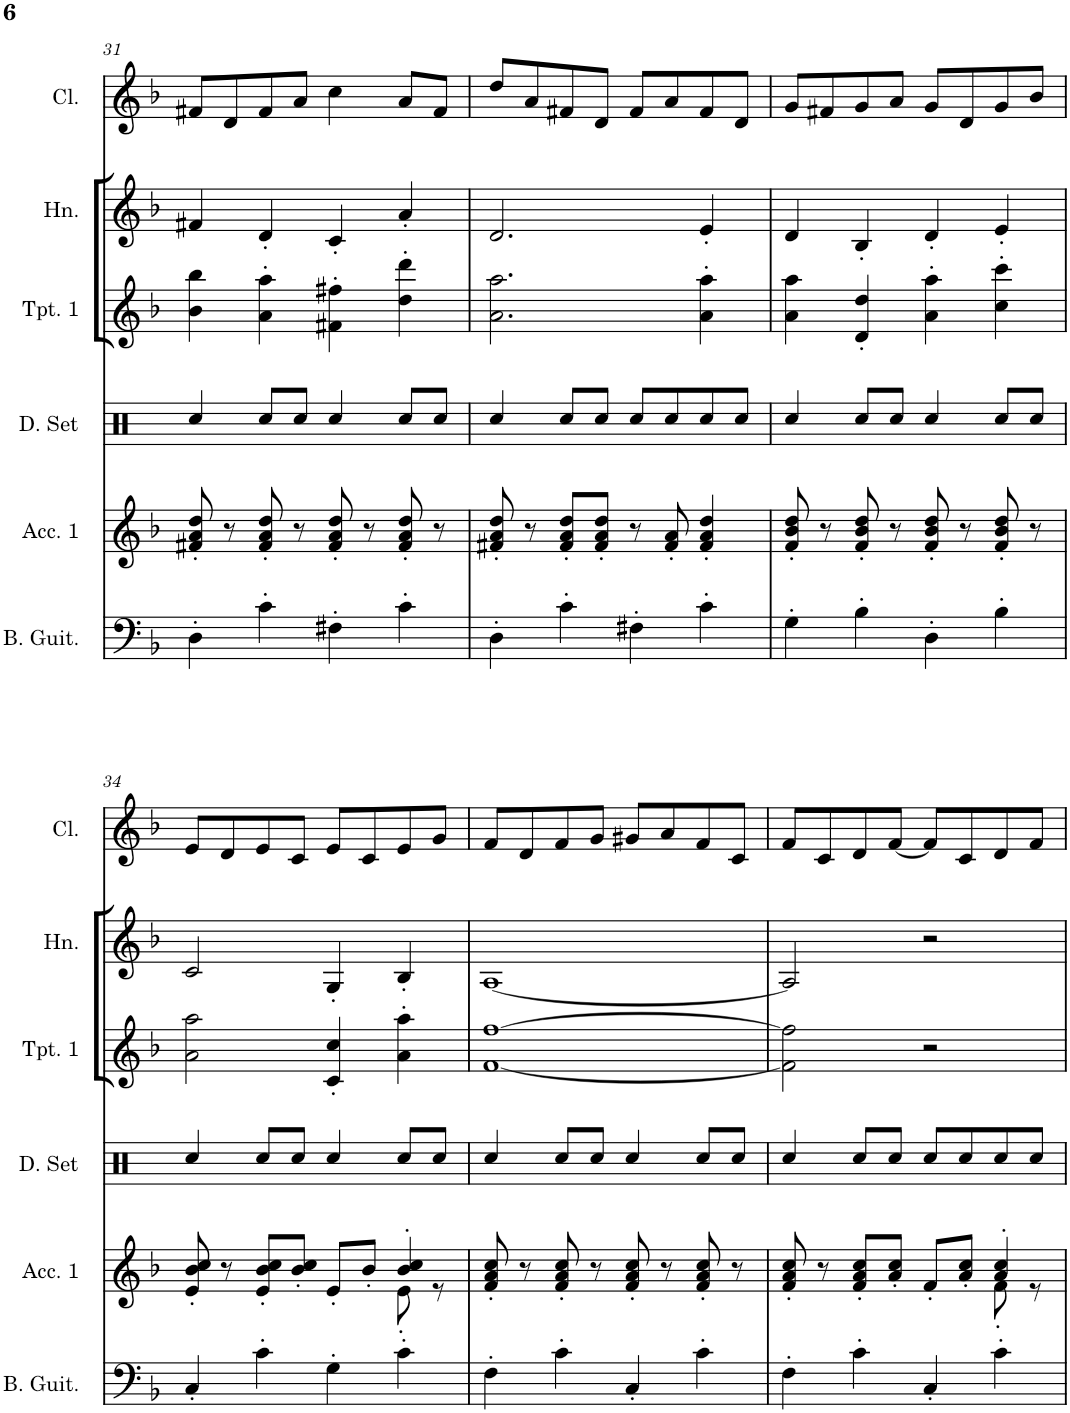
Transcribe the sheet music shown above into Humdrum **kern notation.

**kern	**kern	**kern	**kern	**kern	**kern
*part6	*part5	*part4	*part3	*part2	*part1
*staff6	*staff5	*staff4	*staff3	*staff2	*staff1
*I"Bass Guitar	*I"Accordion 1	*I"Drumset	*I"Trumpet 1	*I"Horn	*I"Clarinet
*I'B. Guit.	*I'Acc. 1	*I'D. Set	*I'Tpt. 1	*I'Hn.	*I'Cl.
!!LO:PB:g=z
*clefF4	*clefG2	*clefX	*clefG2	*clefG2	*clefG2
*Trd7c12	*	*	*Trd1c2	*Trd4c7	*Trd1c2
*k[b-]	*k[b-]	*k[]	*k[b-]	*k[b-]	*k[b-]
*M2/2	*M2/2	*M2/2	*M2/2	*M2/2	*M2/2
*met(c|)	*met(c|)	*met(c|)	*met(c|)	*met(c|)	*met(c|)
=31	=31	=31	=31	=31	=31
4D'\	8f#X/' 8a/' 8dd/'	4Rcc/	4b-\ 4bb-\	4f#X/	8f#X/L
.	8r	.	.	.	8d/
4c'\	8f#/' 8a/' 8dd/'	8Rcc/L	4a\' 4aa\'	4d'/	8f#/
.	8r	8Rcc/J	.	.	8a/J
4F#X'\	8f#/' 8a/' 8dd/'	4Rcc/	4f#X\' 4ff#X\'	4c'/	4cc\
.	8r	.	.	.	.
4c'\	8f#/' 8a/' 8dd/'	8Rcc/L	4dd\' 4ddd\'	4a'/	8a/L
.	8r	8Rcc/J	.	.	8f#/J
=32	=32	=32	=32	=32	=32
4D'\	8f#X/' 8a/' 8dd/'	4Rcc/	2.a\ 2.aa\	2.d/	8dd/L
.	8r	.	.	.	8a/
4c'\	8f#/' 8a/' 8dd/'L	8Rcc/L	.	.	8f#X/
.	8f#/' 8a/' 8dd/'J	8Rcc/J	.	.	8d/J
4F#X'\	8r	8Rcc/L	.	.	8f#/L
.	8f#/' 8a/'	8Rcc/	.	.	8a/
4c'\	4f#/' 4a/' 4dd/'	8Rcc/	4a\' 4aa\'	4e'/	8f#/
.	.	8Rcc/J	.	.	8d/J
=33	=33	=33	=33	=33	=33
4G'\	8f/' 8b-/' 8dd/'	4Rcc/	4a\ 4aa\	4d/	8g/L
.	8r	.	.	.	8f#X/
4B-'\	8f/' 8b-/' 8dd/'	8Rcc/L	4d/' 4dd/'	4B-'/	8g/
.	8r	8Rcc/J	.	.	8a/J
4D'\	8f/' 8b-/' 8dd/'	4Rcc/	4a\' 4aa\'	4d'/	8g/L
.	8r	.	.	.	8d/
4B-'\	8f/' 8b-/' 8dd/'	8Rcc/L	4cc\' 4ccc\'	4e'/	8g/
.	8r	8Rcc/J	.	.	8b-/J
!!LO:LB:g=z
=34	=34	=34	=34	=34	=34
*	*^	*	*	*	*
4C'/	8e/' 8b-/' 8cc/'	2.ryy	4Rcc/	2a\ 2aa\	2c/	8e/L
.	8r	.	.	.	.	8d/
4c'\	8e/' 8b-/' 8cc/'L	.	8Rcc/L	.	.	8e/
.	8b-/' 8cc/'J	.	8Rcc/J	.	.	8c/J
4G'\	8e'/L	.	4Rcc/	4c/' 4cc/'	4G'/	8e/L
.	8b-'/J	.	.	.	.	8c/
4c'\	4b-/' 4cc/'	8e'\	8Rcc/L	4a\' 4aa\'	4B-'/	8e/
.	.	8r	8Rcc/J	.	.	8g/J
*	*v	*v	*	*	*	*
=35	=35	=35	=35	=35	=35
4F'\	8f/' 8a/' 8cc/'	4Rcc/	[1f [1ff	[1A	8f/L
.	8r	.	.	.	8d/
4c'\	8f/' 8a/' 8cc/'	8Rcc/L	.	.	8f/
.	8r	8Rcc/J	.	.	8g/J
4C'/	8f/' 8a/' 8cc/'	4Rcc/	.	.	8g#X/L
.	8r	.	.	.	8a/
4c'\	8f/' 8a/' 8cc/'	8Rcc/L	.	.	8f/
.	8r	8Rcc/J	.	.	8c/J
=36	=36	=36	=36	=36	=36
*	*^	*	*	*	*
4F'\	8f/' 8a/' 8cc/'	2.ryy	4Rcc/	2f\] 2ff\]	2A/]	8f/L
.	8r	.	.	.	.	8c/
4c'\	8f/' 8a/' 8cc/'L	.	8Rcc/L	.	.	8d/
.	8a/' 8cc/'J	.	8Rcc/J	.	.	[8f/J
4C'/	8f'/L	.	8Rcc/L	2r	2r	8f/L]
.	8a/' 8cc/'J	.	8Rcc/	.	.	8c/
4c'\	4a/' 4cc/'	8f'\	8Rcc/	.	.	8d/
.	.	8r	8Rcc/J	.	.	8f/J
*	*v	*v	*	*	*	*
=	=	=	=	=	=
*-	*-	*-	*-	*-	*-
